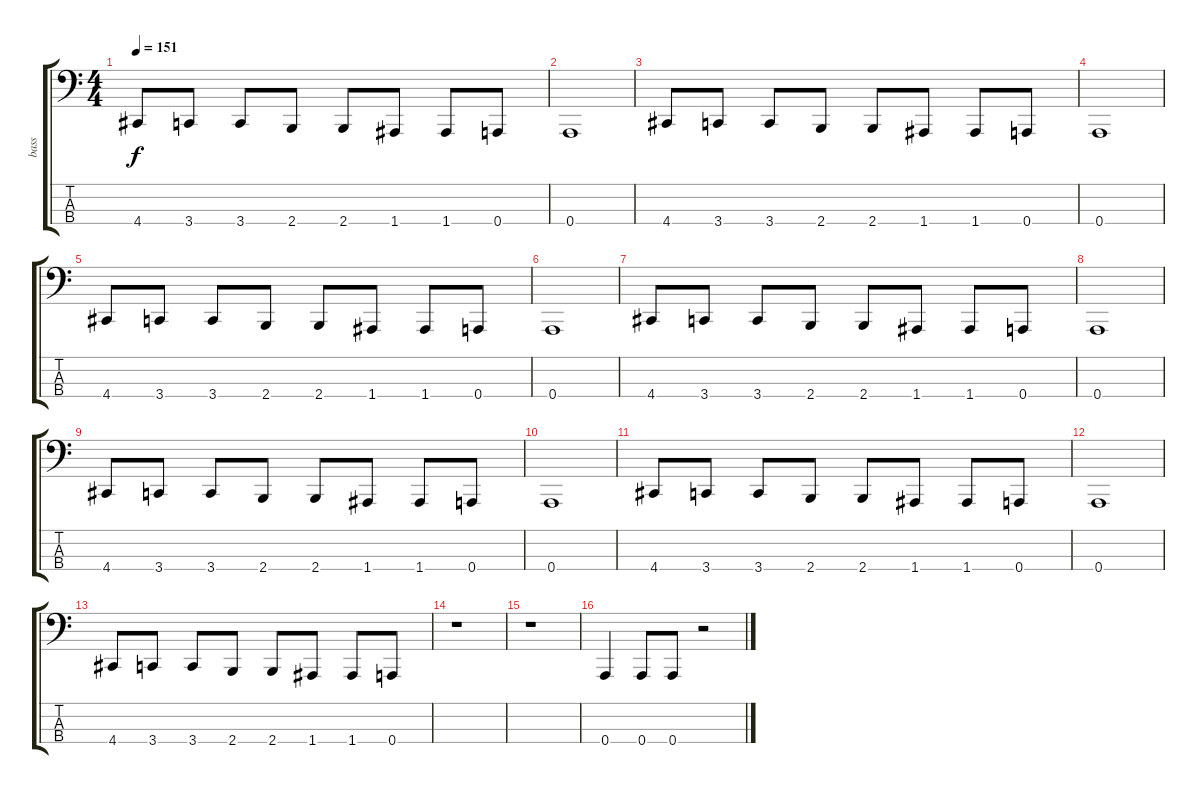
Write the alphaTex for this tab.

\track ("bass " "bass ") {instrument slapbass1}
\staff {score tabs}
\tuning (D2 A1 E1 A0) {hide}
\ts (4 4)
\tempo 151
\clef f4
\ks c
4.4.8{dy f} 3.4.8 3.4.8 2.4.8 2.4.8 1.4.8 1.4.8 0.4.8 |
0.4.1 |
4.4.8 3.4.8 3.4.8 2.4.8 2.4.8 1.4.8 1.4.8 0.4.8 |
0.4.1 |
4.4.8 3.4.8 3.4.8 2.4.8 2.4.8 1.4.8 1.4.8 0.4.8 |
0.4.1 |
4.4.8 3.4.8 3.4.8 2.4.8 2.4.8 1.4.8 1.4.8 0.4.8 |
0.4.1 |
4.4.8 3.4.8 3.4.8 2.4.8 2.4.8 1.4.8 1.4.8 0.4.8 |
0.4.1 |
4.4.8 3.4.8 3.4.8 2.4.8 2.4.8 1.4.8 1.4.8 0.4.8 |
0.4.1 |
4.4.8 3.4.8 3.4.8 2.4.8 2.4.8 1.4.8 1.4.8 0.4.8 |
r.1 |
r.1 |
0.4.4 0.4.8 0.4.8 r.2
